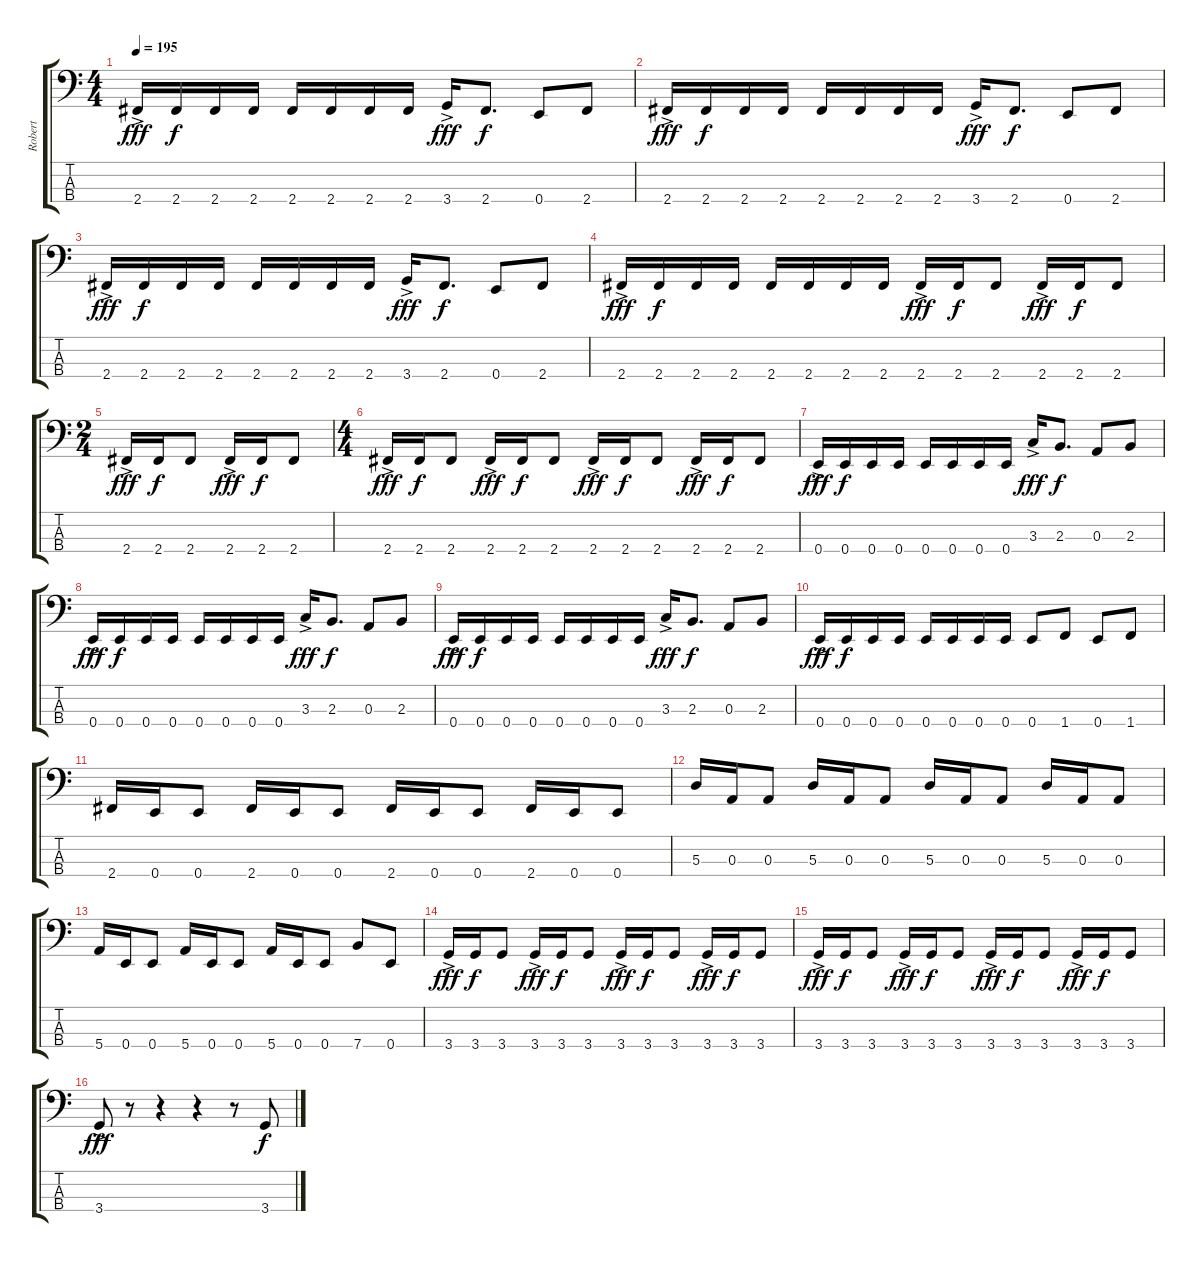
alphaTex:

\track ("Robert" "Robert") {instrument electricbasspick}
\staff {score tabs}
\tuning (G2 D2 A1 E1) {hide}
\ts (4 4)
\tempo 195
\clef f4
\ks c
2.4{ac}.16{dy fff} 2.4.16{dy f} 2.4.16 2.4.16 2.4.16 2.4.16 2.4.16 2.4.16 3.4{ac}.16{dy fff} 2.4.8{d dy f} 0.4.8 2.4.8 |
2.4{ac}.16{dy fff} 2.4.16{dy f} 2.4.16 2.4.16 2.4.16 2.4.16 2.4.16 2.4.16 3.4{ac}.16{dy fff} 2.4.8{d dy f} 0.4.8 2.4.8 |
2.4{ac}.16{dy fff} 2.4.16{dy f} 2.4.16 2.4.16 2.4.16 2.4.16 2.4.16 2.4.16 3.4{ac}.16{dy fff} 2.4.8{d dy f} 0.4.8 2.4.8 |
2.4{ac}.16{dy fff} 2.4.16{dy f} 2.4.16 2.4.16 2.4.16 2.4.16 2.4.16 2.4.16 2.4{ac}.16{dy fff} 2.4.16{dy f} 2.4.8 2.4{ac}.16{dy fff} 2.4.16{dy f} 2.4.8 |
\ts (2 4)
2.4{ac}.16{dy fff} 2.4.16{dy f} 2.4.8 2.4{ac}.16{dy fff} 2.4.16{dy f} 2.4.8 |
\ts (4 4)
2.4{ac}.16{dy fff} 2.4.16{dy f} 2.4.8 2.4{ac}.16{dy fff} 2.4.16{dy f} 2.4.8 2.4{ac}.16{dy fff} 2.4.16{dy f} 2.4.8 2.4{ac}.16{dy fff} 2.4.16{dy f} 2.4.8 |
0.4{ac}.16{dy fff} 0.4.16{dy f} 0.4.16 0.4.16 0.4.16 0.4.16 0.4.16 0.4.16 3.3{ac}.16{dy fff} 2.3.8{d dy f} 0.3.8 2.3.8 |
0.4{ac}.16{dy fff} 0.4.16{dy f} 0.4.16 0.4.16 0.4.16 0.4.16 0.4.16 0.4.16 3.3{ac}.16{dy fff} 2.3.8{d dy f} 0.3.8 2.3.8 |
0.4{ac}.16{dy fff} 0.4.16{dy f} 0.4.16 0.4.16 0.4.16 0.4.16 0.4.16 0.4.16 3.3{ac}.16{dy fff} 2.3.8{d dy f} 0.3.8 2.3.8 |
0.4{ac}.16{dy fff} 0.4.16{dy f} 0.4.16 0.4.16 0.4.16 0.4.16 0.4.16 0.4.16 0.4.8 1.4.8 0.4.8 1.4.8 |
2.4.16 0.4.16 0.4.8 2.4.16 0.4.16 0.4.8 2.4.16 0.4.16 0.4.8 2.4.16 0.4.16 0.4.8 |
5.3.16 0.3.16 0.3.8 5.3.16 0.3.16 0.3.8 5.3.16 0.3.16 0.3.8 5.3.16 0.3.16 0.3.8 |
5.4.16 0.4.16 0.4.8 5.4.16 0.4.16 0.4.8 5.4.16 0.4.16 0.4.8 7.4.8 0.4.8 |
3.4{ac}.16{dy fff} 3.4.16{dy f} 3.4.8 3.4{ac}.16{dy fff} 3.4.16{dy f} 3.4.8 3.4{ac}.16{dy fff} 3.4.16{dy f} 3.4.8 3.4{ac}.16{dy fff} 3.4.16{dy f} 3.4.8 |
3.4{ac}.16{dy fff} 3.4.16{dy f} 3.4.8 3.4{ac}.16{dy fff} 3.4.16{dy f} 3.4.8 3.4{ac}.16{dy fff} 3.4.16{dy f} 3.4.8 3.4{ac}.16{dy fff} 3.4.16{dy f} 3.4.8 |
3.4{ac}.8{dy fff} r.8 r.4 r.4 r.8 3.4.8{dy f}
